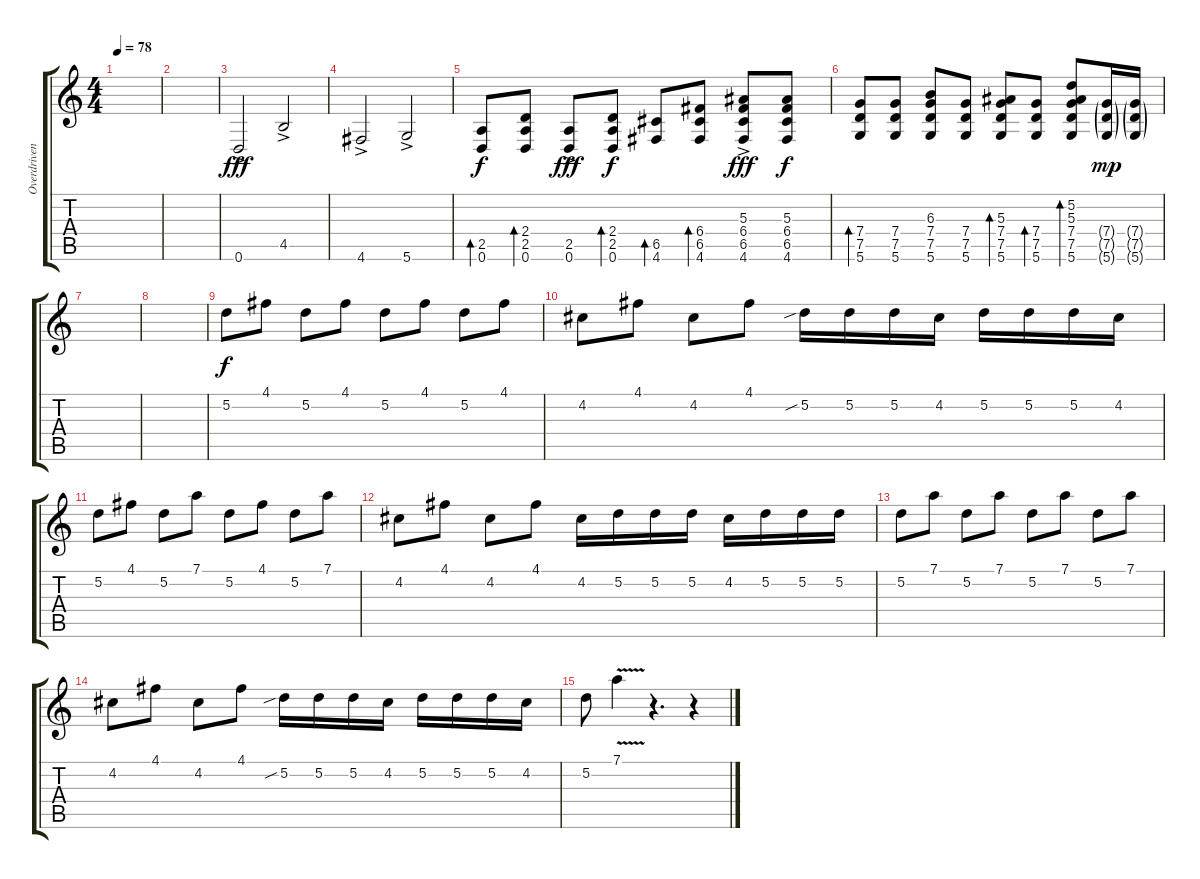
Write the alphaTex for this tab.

\track ("Overdriven guitar" "Overdriven") {instrument overdrivenguitar}
\staff {score tabs}
\tuning (D4 A3 F3 C3 G2 D2) {hide}
\ts (4 4)
\tempo 78
\clef g2
\ks c
|
|
0.6{ac}.2{dy fff volume 11} 4.5{ac}.2 |
4.6{ac}.2 5.6{ac}.2 |
(2.5 0.6).8{bd 30 dy f volume 10} (2.4 2.5 0.6).8{bd 30} (2.5{ac} 0.6{ac}).8{dy fff} (2.4 2.5 0.6).8{bd 60 dy f} (6.5 4.6).8{bd 60} (6.4 6.5 4.6).8{bd 60} (5.3 6.4{ac} 6.5{ac} 4.6{ac}).8{dy fff} (5.3 6.4 6.5 4.6).8{dy f} |
(7.4 7.5 5.6).8{bd 30} (7.4 7.5 5.6).8 (6.3 7.4 7.5 5.6).8 (7.4 7.5 5.6).8 (5.3 7.4 7.5 5.6).8{bd 30} (7.4 7.5 5.6).8{bd 30} (5.2 5.3 7.4 7.5 5.6).8{bd 30} (7.4{g} 7.5{g} 5.6{g}).16{dy mp} (7.4{g} 7.5{g} 5.6{g}).16 |
|
|
5.2.8{dy f volume 8} 4.1.8 5.2.8 4.1.8 5.2.8 4.1.8 5.2.8 4.1.8 |
4.2.8 4.1.8 4.2.8 4.1.8 5.2{sib}.16 5.2.16 5.2.16 4.2.16 5.2.16 5.2.16 5.2.16 4.2.16 |
5.2.8 4.1.8 5.2.8 7.1.8 5.2.8 4.1.8 5.2.8 7.1.8 |
4.2.8 4.1.8 4.2.8 4.1.8 4.2.16 5.2.16 5.2.16 5.2.16 4.2.16 5.2.16 5.2.16 5.2.16 |
5.2.8{volume 6} 7.1.8 5.2.8 7.1.8 5.2.8 7.1.8 5.2.8 7.1.8 |
4.2.8 4.1.8 4.2.8 4.1.8 5.2{sib}.16 5.2.16 5.2.16 4.2.16 5.2.16 5.2.16 5.2.16 4.2.16 |
5.2.8 7.1{v}.4 r.4{d} r.4
